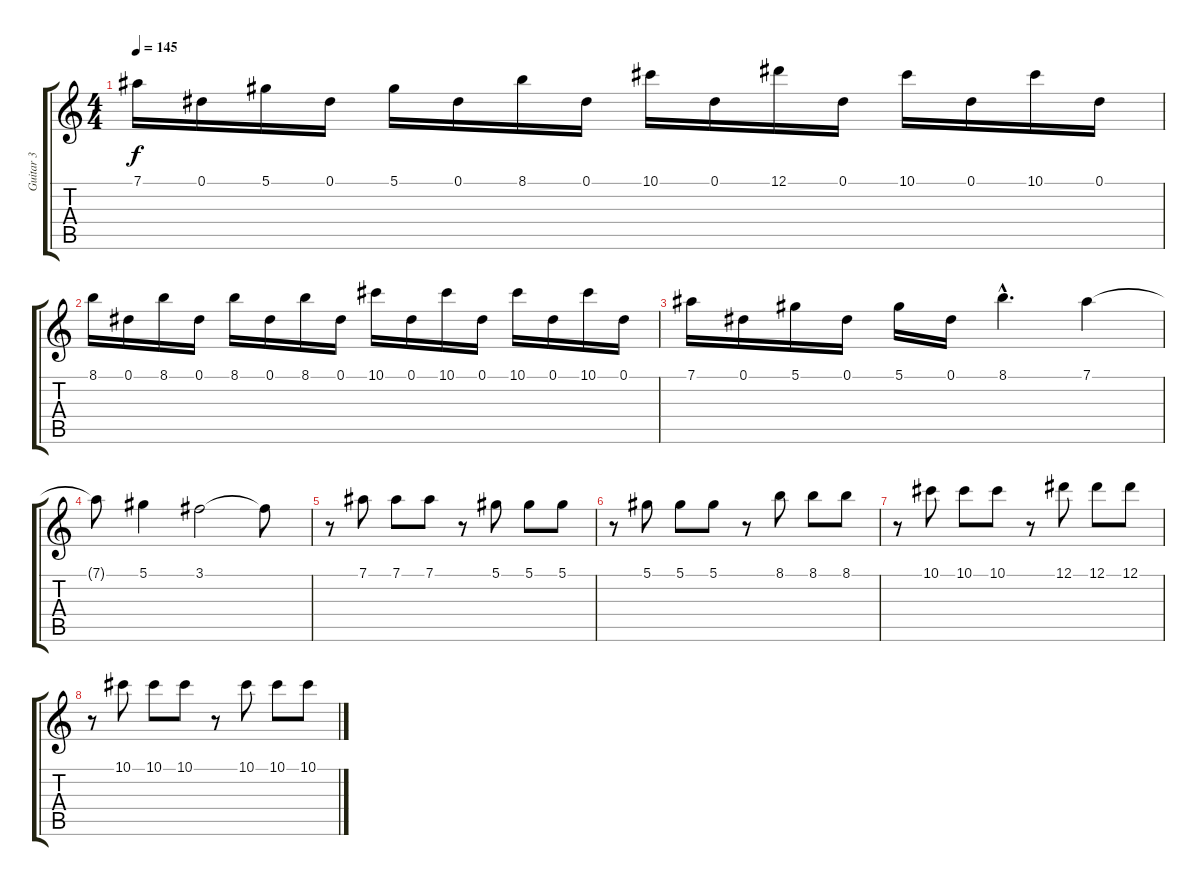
\track ("Guitar 3" "Guitar 3") {instrument distortionguitar}
\staff {score tabs}
\tuning (Eb4 Bb3 Gb3 Db3 Ab2 Eb2) {hide}
\ts (4 4)
\tempo 145
\clef g2
\ks c
7.1.16{dy f} 0.1.16 5.1.16 0.1.16 5.1.16 0.1.16 8.1.16 0.1.16 10.1.16 0.1.16 12.1.16 0.1.16 10.1.16 0.1.16 10.1.16 0.1.16 |
8.1.16 0.1.16 8.1.16 0.1.16 8.1.16 0.1.16 8.1.16 0.1.16 10.1.16 0.1.16 10.1.16 0.1.16 10.1.16 0.1.16 10.1.16 0.1.16 |
7.1.16 0.1.16 5.1.16 0.1.16 5.1.16 0.1.16 8.1{hac}.4{d} 7.1.4 |
7.1{t}.8 5.1.4 3.1.2 3.1{t}.8 |
r.8 7.1.8 7.1.8 7.1.8 r.8 5.1.8 5.1.8 5.1.8 |
r.8 5.1.8 5.1.8 5.1.8 r.8 8.1.8 8.1.8 8.1.8 |
r.8 10.1.8 10.1.8 10.1.8 r.8 12.1.8 12.1.8 12.1.8 |
r.8 10.1.8 10.1.8 10.1.8 r.8 10.1.8 10.1.8 10.1.8
